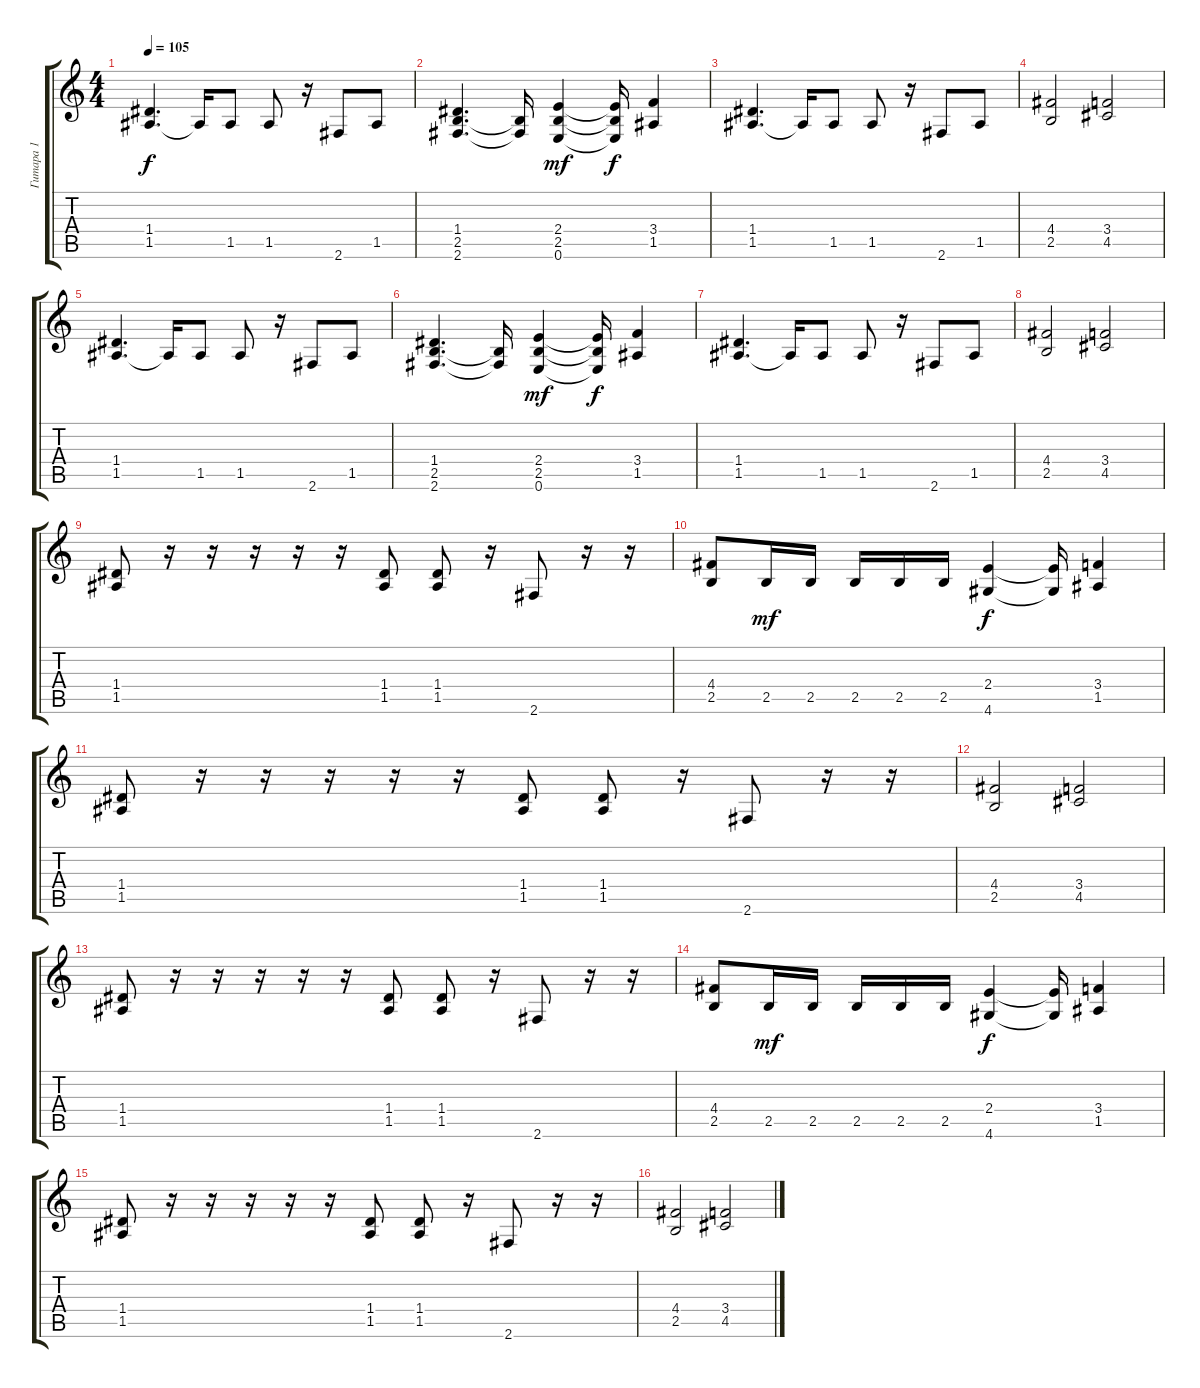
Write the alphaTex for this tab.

\track ("Гитара 1" "Гитара 1") {instrument distortionguitar}
\staff {score tabs}
\tuning (E4 B3 G3 D3 A2 E2) {hide}
\ts (4 4)
\tempo 105
\clef g2
\ks c
(1.4 1.5).4{d dy f} 1.5{t}.16 1.5.8 1.5.8 r.16 2.6.8 1.5.8 |
(1.4 2.5 2.6).4{d} (2.5{t} 2.6{t}).16 (2.4 2.5 0.6).4{dy mf} (2.4{t} 2.5{t} 0.6{t}).16{dy f} (3.4 1.5).4 |
(1.4 1.5).4{d} 1.5{t}.16 1.5.8 1.5.8 r.16 2.6.8 1.5.8 |
(4.4 2.5).2 (3.4 4.5).2 |
(1.4 1.5).4{d} 1.5{t}.16 1.5.8 1.5.8 r.16 2.6.8 1.5.8 |
(1.4 2.5 2.6).4{d} (2.5{t} 2.6{t}).16 (2.4 2.5 0.6).4{dy mf} (2.4{t} 2.5{t} 0.6{t}).16{dy f} (3.4 1.5).4 |
(1.4 1.5).4{d} 1.5{t}.16 1.5.8 1.5.8 r.16 2.6.8 1.5.8 |
(4.4 2.5).2 (3.4 4.5).2 |
(1.4 1.5).8 r.16 r.16 r.16 r.16 r.16 (1.4 1.5).8 (1.4 1.5).8 r.16 2.6.8 r.16 r.16 |
(4.4 2.5).8 2.5.16{dy mf} 2.5.16 2.5.16 2.5.16 2.5.16 (2.4 4.6).4{dy f} (2.4{t} 4.6{t}).16 (3.4 1.5).4 |
(1.4 1.5).8 r.16 r.16 r.16 r.16 r.16 (1.4 1.5).8 (1.4 1.5).8 r.16 2.6.8 r.16 r.16 |
(4.4 2.5).2 (3.4 4.5).2 |
(1.4 1.5).8 r.16 r.16 r.16 r.16 r.16 (1.4 1.5).8 (1.4 1.5).8 r.16 2.6.8 r.16 r.16 |
(4.4 2.5).8 2.5.16{dy mf} 2.5.16 2.5.16 2.5.16 2.5.16 (2.4 4.6).4{dy f} (2.4{t} 4.6{t}).16 (3.4 1.5).4 |
(1.4 1.5).8 r.16 r.16 r.16 r.16 r.16 (1.4 1.5).8 (1.4 1.5).8 r.16 2.6.8 r.16 r.16 |
(4.4 2.5).2 (3.4 4.5).2
